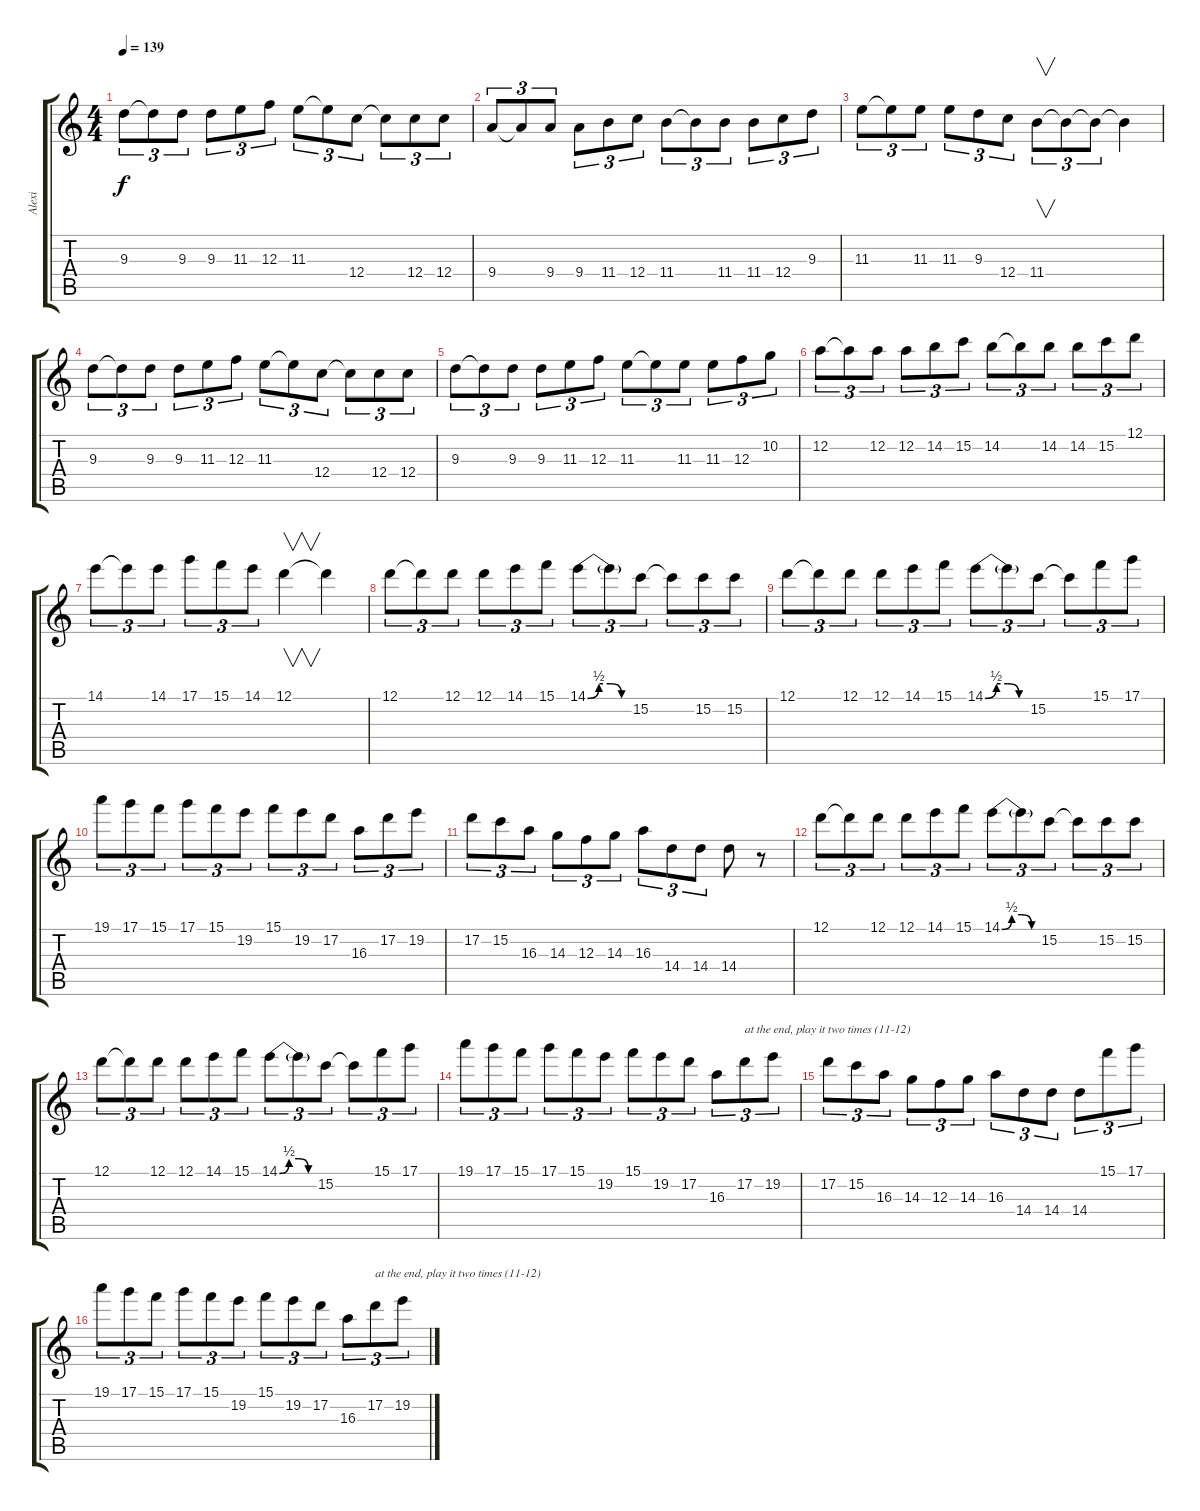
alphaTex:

\track ("Alexi" "Alexi") {instrument distortionguitar}
\staff {score tabs}
\tuning (D4 A3 F3 C3 G2 D2) {hide}
\ts (4 4)
\tempo 139
\clef g2
\ks c
9.3.8{tu (3 2) dy f} 9.3{t}.8{tu (3 2)} 9.3.8{tu (3 2)} 9.3.8{tu (3 2)} 11.3.8{tu (3 2)} 12.3.8{tu (3 2)} 11.3.8{tu (3 2)} 11.3{t}.8{tu (3 2)} 12.4.8{tu (3 2)} 12.4{t}.8{tu (3 2)} 12.4.8{tu (3 2)} 12.4.8{tu (3 2)} |
9.4.8{tu (3 2)} 9.4{t}.8{tu (3 2)} 9.4.8{tu (3 2)} 9.4.8{tu (3 2)} 11.4.8{tu (3 2)} 12.4.8{tu (3 2)} 11.4.8{tu (3 2)} 11.4{t}.8{tu (3 2)} 11.4.8{tu (3 2)} 11.4.8{tu (3 2)} 12.4.8{tu (3 2)} 9.3.8{tu (3 2)} |
11.3.8{tu (3 2)} 11.3{t}.8{tu (3 2)} 11.3.8{tu (3 2)} 11.3.8{tu (3 2)} 9.3.8{tu (3 2)} 12.4.8{tu (3 2)} 11.4.8{v tu (3 2)} 11.4{t}.8{tu (3 2)} 11.4{t}.8{tu (3 2)} 11.4{t}.4 |
9.3.8{tu (3 2)} 9.3{t}.8{tu (3 2)} 9.3.8{tu (3 2)} 9.3.8{tu (3 2)} 11.3.8{tu (3 2)} 12.3.8{tu (3 2)} 11.3.8{tu (3 2)} 11.3{t}.8{tu (3 2)} 12.4.8{tu (3 2)} 12.4{t}.8{tu (3 2)} 12.4.8{tu (3 2)} 12.4.8{tu (3 2)} |
9.3.8{tu (3 2)} 9.3{t}.8{tu (3 2)} 9.3.8{tu (3 2)} 9.3.8{tu (3 2)} 11.3.8{tu (3 2)} 12.3.8{tu (3 2)} 11.3.8{tu (3 2)} 11.3{t}.8{tu (3 2)} 11.3.8{tu (3 2)} 11.3.8{tu (3 2)} 12.3.8{tu (3 2)} 10.2.8{tu (3 2)} |
12.2.8{tu (3 2)} 12.2{t}.8{tu (3 2)} 12.2.8{tu (3 2)} 12.2.8{tu (3 2)} 14.2.8{tu (3 2)} 15.2.8{tu (3 2)} 14.2.8{tu (3 2)} 14.2{t}.8{tu (3 2)} 14.2.8{tu (3 2)} 14.2.8{tu (3 2)} 15.2.8{tu (3 2)} 12.1.8{tu (3 2)} |
14.1.8{tu (3 2)} 14.1{t}.8{tu (3 2)} 14.1.8{tu (3 2)} 17.1.8{tu (3 2)} 15.1.8{tu (3 2)} 14.1.8{tu (3 2)} 12.1.4{v} 12.1{t}.4 |
12.1.8{tu (3 2)} 12.1{t}.8{tu (3 2)} 12.1.8{tu (3 2)} 12.1.8{tu (3 2)} 14.1.8{tu (3 2)} 15.1.8{tu (3 2)} 14.1{be (custom 0 0 15 2 30 2 45 0 60 0)}.8{tu (3 2)} 14.1{t}.8{tu (3 2)} 15.2.8{tu (3 2)} 15.2{t}.8{tu (3 2)} 15.2.8{tu (3 2)} 15.2.8{tu (3 2)} |
12.1.8{tu (3 2)} 12.1{t}.8{tu (3 2)} 12.1.8{tu (3 2)} 12.1.8{tu (3 2)} 14.1.8{tu (3 2)} 15.1.8{tu (3 2)} 14.1{be (custom 0 0 15 2 30 2 45 0 60 0)}.8{tu (3 2)} 14.1{t}.8{tu (3 2)} 15.2.8{tu (3 2)} 15.2{t}.8{tu (3 2)} 15.1.8{tu (3 2)} 17.1.8{tu (3 2)} |
19.1.8{tu (3 2)} 17.1.8{tu (3 2)} 15.1.8{tu (3 2)} 17.1.8{tu (3 2)} 15.1.8{tu (3 2)} 19.2.8{tu (3 2)} 15.1.8{tu (3 2)} 19.2.8{tu (3 2)} 17.2.8{tu (3 2)} 16.3.8{tu (3 2)} 17.2.8{tu (3 2)} 19.2.8{tu (3 2)} |
17.2.8{tu (3 2)} 15.2.8{tu (3 2)} 16.3.8{tu (3 2)} 14.3.8{tu (3 2)} 12.3.8{tu (3 2)} 14.3.8{tu (3 2)} 16.3.8{tu (3 2)} 14.4.8{tu (3 2)} 14.4.8{tu (3 2)} 14.4.8 r.8 |
12.1.8{tu (3 2)} 12.1{t}.8{tu (3 2)} 12.1.8{tu (3 2)} 12.1.8{tu (3 2)} 14.1.8{tu (3 2)} 15.1.8{tu (3 2)} 14.1{be (custom 0 0 15 2 30 2 45 0 60 0)}.8{tu (3 2)} 14.1{t}.8{tu (3 2)} 15.2.8{tu (3 2)} 15.2{t}.8{tu (3 2)} 15.2.8{tu (3 2)} 15.2.8{tu (3 2)} |
12.1.8{tu (3 2)} 12.1{t}.8{tu (3 2)} 12.1.8{tu (3 2)} 12.1.8{tu (3 2)} 14.1.8{tu (3 2)} 15.1.8{tu (3 2)} 14.1{be (custom 0 0 15 2 30 2 45 0 60 0)}.8{tu (3 2)} 14.1{t}.8{tu (3 2)} 15.2.8{tu (3 2)} 15.2{t}.8{tu (3 2)} 15.1.8{tu (3 2)} 17.1.8{tu (3 2)} |
19.1.8{tu (3 2)} 17.1.8{tu (3 2)} 15.1.8{tu (3 2)} 17.1.8{tu (3 2)} 15.1.8{tu (3 2)} 19.2.8{tu (3 2)} 15.1.8{tu (3 2)} 19.2.8{tu (3 2)} 17.2.8{tu (3 2)} 16.3.8{tu (3 2)} 17.2.8{tu (3 2) txt "at the end, play it two times (11-12)"} 19.2.8{tu (3 2)} |
17.2.8{tu (3 2)} 15.2.8{tu (3 2)} 16.3.8{tu (3 2)} 14.3.8{tu (3 2)} 12.3.8{tu (3 2)} 14.3.8{tu (3 2)} 16.3.8{tu (3 2)} 14.4.8{tu (3 2)} 14.4.8{tu (3 2)} 14.4.8{tu (3 2)} 15.1.8{tu (3 2)} 17.1.8{tu (3 2)} |
19.1.8{tu (3 2)} 17.1.8{tu (3 2)} 15.1.8{tu (3 2)} 17.1.8{tu (3 2)} 15.1.8{tu (3 2)} 19.2.8{tu (3 2)} 15.1.8{tu (3 2)} 19.2.8{tu (3 2)} 17.2.8{tu (3 2)} 16.3.8{tu (3 2)} 17.2.8{tu (3 2) txt "at the end, play it two times (11-12)"} 19.2.8{tu (3 2)}
